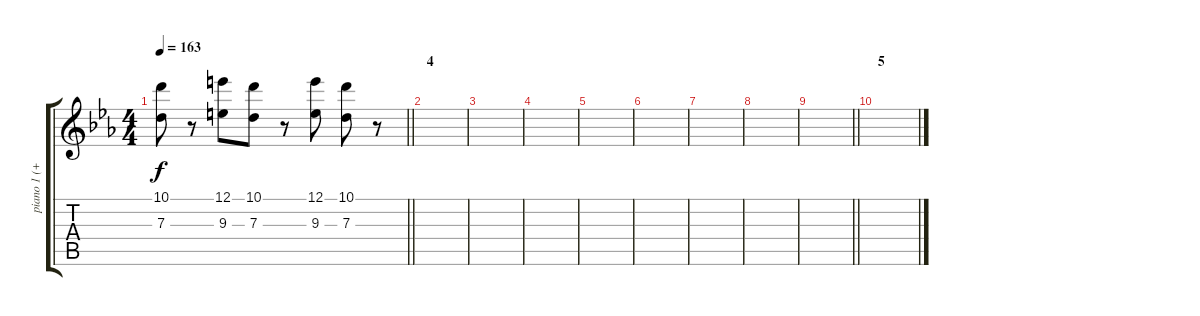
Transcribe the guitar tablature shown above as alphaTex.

\track ("piano 1 (+12)" "piano 1 (+") {instrument acousticgrandpiano}
\staff {score tabs}
\tuning (E5 B4 G4 D4 A3 E3) {hide}
\ts (4 4)
\tempo 163
\clef g2
\barLineRight lightlight
\ks cminor
(10.1 7.3).8{dy f} r.8 (12.1 9.3).8 (10.1 7.3).8 r.8 (12.1 9.3).8 (10.1 7.3).8 r.8 |
\section ("" "4")
|
|
|
|
|
|
|
\barLineRight lightlight
|
\section ("" "5")
